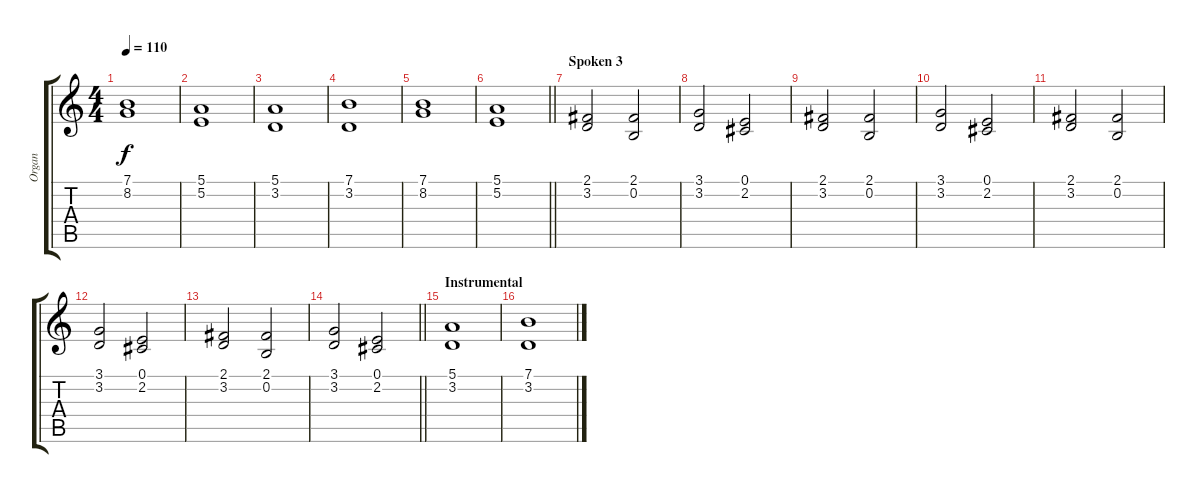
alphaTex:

\track ("Organ" "Organ") {instrument drawbarorgan}
\staff {score tabs}
\tuning (E4 B3 G3 D3 A2 E2) {hide}
\ts (4 4)
\tempo 110
\clef g2
\ks c
(7.1 8.2).1{dy f} |
(5.1 5.2).1 |
(5.1 3.2).1 |
(7.1 3.2).1 |
(7.1 8.2).1 |
\barLineRight lightlight
(5.1 5.2).1 |
\section ("" "Spoken 3")
(2.1 3.2).2 (2.1 0.2).2 |
(3.1 3.2).2 (0.1 2.2).2 |
(2.1 3.2).2 (2.1 0.2).2 |
(3.1 3.2).2 (0.1 2.2).2 |
(2.1 3.2).2 (2.1 0.2).2 |
(3.1 3.2).2 (0.1 2.2).2 |
(2.1 3.2).2 (2.1 0.2).2 |
\barLineRight lightlight
(3.1 3.2).2 (0.1 2.2).2 |
\section ("" "Instrumental")
(5.1 3.2).1 |
(7.1 3.2).1
